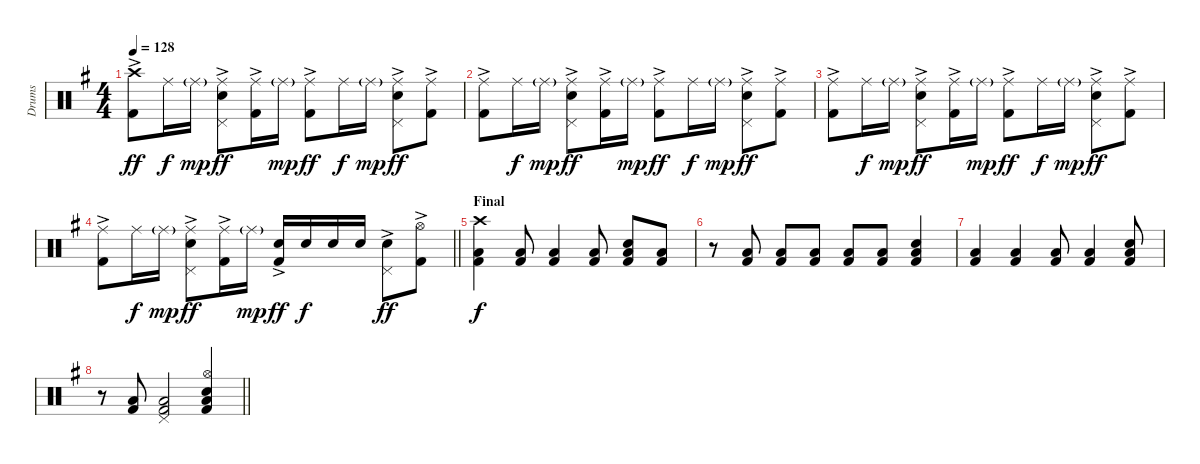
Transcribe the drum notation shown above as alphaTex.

\track ("Drums" "Drums") {instrument percussion}
\staff {score}
\articulation defaults
\ts (4 4)
\tempo 128
\clef neutral
\ks g
("Crash high (hit)" "Kick (hit) 2"{ac}).8{dy ff} "Ride (middle)".16{dy f} "Ride (middle)"{g}.16{dy mp} ("Ride (middle)" "Pedal Hi-Hat (hit)" "Snare (hit) 2"{ac}).8{dy ff} ("Ride (middle)" "Kick (hit) 2"{ac}).16 "Ride (middle)"{g}.16{dy mp} ("Ride (middle)" "Kick (hit) 2"{ac}).8{dy ff} "Ride (middle)".16{dy f} "Ride (middle)"{g}.16{dy mp} ("Ride (middle)" "Pedal Hi-Hat (hit)" "Snare (hit) 2"{ac}).8{dy ff} ("Ride (middle)" "Kick (hit) 2"{ac}).8 |
("Ride (middle)" "Kick (hit) 2"{ac}).8 "Ride (middle)".16{dy f} "Ride (middle)"{g}.16{dy mp} ("Ride (middle)" "Pedal Hi-Hat (hit)" "Snare (hit) 2"{ac}).8{dy ff} ("Ride (middle)" "Kick (hit) 2"{ac}).16 "Ride (middle)"{g}.16{dy mp} ("Ride (middle)" "Kick (hit) 2"{ac}).8{dy ff} "Ride (middle)".16{dy f} "Ride (middle)"{g}.16{dy mp} ("Ride (middle)" "Pedal Hi-Hat (hit)" "Snare (hit) 2"{ac}).8{dy ff} ("Ride (middle)" "Kick (hit) 2"{ac}).8 |
("Ride (middle)" "Kick (hit) 2"{ac}).8 "Ride (middle)".16{dy f} "Ride (middle)"{g}.16{dy mp} ("Ride (middle)" "Pedal Hi-Hat (hit)" "Snare (hit) 2"{ac}).8{dy ff} ("Ride (middle)" "Kick (hit) 2"{ac}).16 "Ride (middle)"{g}.16{dy mp} ("Ride (middle)" "Kick (hit) 2"{ac}).8{dy ff} "Ride (middle)".16{dy f} "Ride (middle)"{g}.16{dy mp} ("Ride (middle)" "Pedal Hi-Hat (hit)" "Snare (hit) 2"{ac}).8{dy ff} ("Ride (middle)" "Kick (hit) 2"{ac}).8 |
\barLineRight lightlight
("Ride (middle)" "Kick (hit) 2"{ac}).8 "Ride (middle)".16{dy f} "Ride (middle)"{g}.16{dy mp} ("Ride (middle)" "Pedal Hi-Hat (hit)" "Snare (hit) 2"{ac}).8{dy ff} ("Ride (middle)" "Kick (hit) 2"{ac}).16 "Ride (middle)"{g}.16{dy mp} ("Snare (hit) 2" "Kick (hit) 2"{ac}).16{dy ff} "Snare (hit) 2".16{dy f} "Snare (hit) 2".16 "Snare (hit) 2".16 ("Pedal Hi-Hat (hit)" "Snare (hit) 2"{ac}).8{dy ff} ("Hi-Hat (open)" "Kick (hit) 2"{ac}).8 |
\section ("" "Final")
("Crash high (hit)" "Low Floor Tom (hit)" "Kick (hit) 2").4{dy f} ("Low Tom (hit)" "Kick (hit) 2").8 ("Low Floor Tom (hit)" "Kick (hit) 2").4 ("Low Tom (hit)" "Kick (hit) 2").8 ("Snare (hit) 2" "Low Floor Tom (hit)" "Kick (hit) 2").8 ("Low Tom (hit)" "Kick (hit) 2").8 |
r.8 ("Low Tom (hit)" "Kick (hit) 2").8 ("Low Floor Tom (hit)" "Kick (hit) 2").8 ("Low Tom (hit)" "Kick (hit) 2").8 ("Low Floor Tom (hit)" "Kick (hit) 2").8 ("Low Tom (hit)" "Kick (hit) 2").8 ("Snare (hit) 2" "Low Floor Tom (hit)" "Kick (hit) 2").4 |
("Low Floor Tom (hit)" "Kick (hit) 2").4 ("Low Tom (hit)" "Kick (hit) 2").4 ("Low Floor Tom (hit)" "Kick (hit) 2").8 ("Low Tom (hit)" "Kick (hit) 2").4 ("Snare (hit) 2" "Low Floor Tom (hit)" "Kick (hit) 2").8 |
\barLineRight lightlight
r.8 ("Low Tom (hit)" "Kick (hit) 2").8 ("Pedal Hi-Hat (hit)" "Low Floor Tom (hit)" "Kick (hit) 2").2 ("Hi-Hat (open)" "Snare (hit) 2" "Low Floor Tom (hit)" "Kick (hit) 2").4
